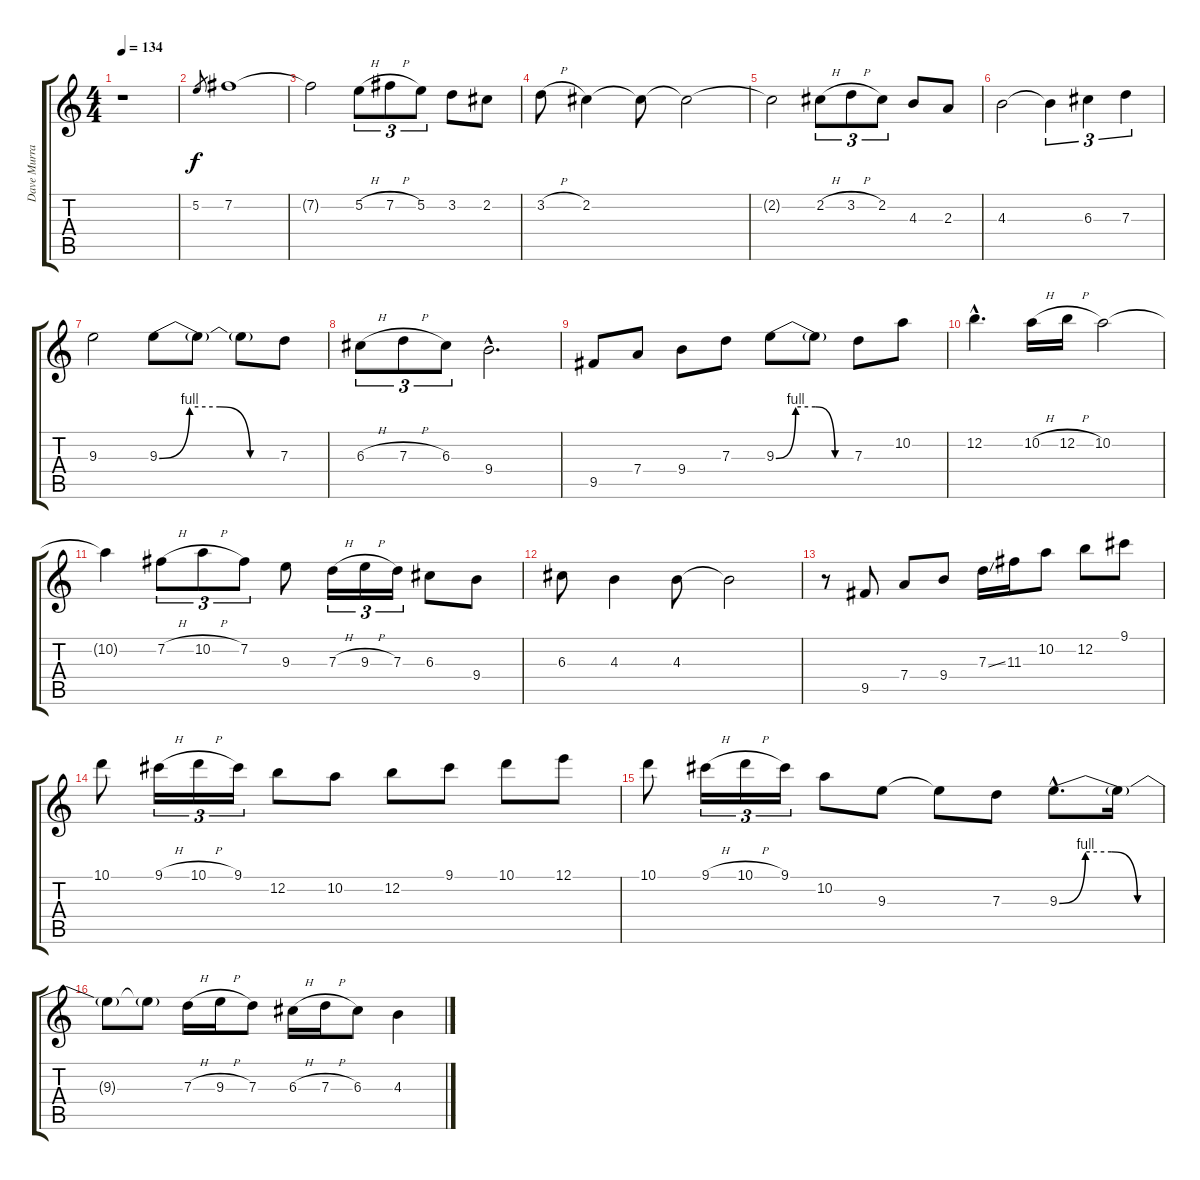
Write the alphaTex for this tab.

\track ("Dave Murray" "Dave Murra") {instrument distortionguitar}
\staff {score tabs}
\tuning (E4 B3 G3 D3 A2 E2) {hide}
\ts (4 4)
\tempo 134
\clef g2
\ks c
r.1{dy f} |
5.2.8{gr} 7.2.1{volume 16} |
7.2{t}.2 5.2{h}.8{tu (3 2)} 7.2{h}.8{tu (3 2)} 5.2.8{tu (3 2)} 3.2.8 2.2.8 |
3.2{h}.8 2.2.4 2.2{t}.8 2.2{t}.2 |
2.2{t}.2 2.2{h}.8{tu (3 2)} 3.2{h}.8{tu (3 2)} 2.2.8{tu (3 2)} 4.3.8 2.3.8 |
4.3.2 4.3{t}.4{tu (3 2)} 6.3.4{tu (3 2)} 7.3.4{tu (3 2)} |
9.3.2 9.3{be (custom 0 0 15 4 30 4 45 0 60 0)}.8 9.3{t}.8 9.3{t}.8 7.3.8 |
6.3{h}.8{tu (3 2)} 7.3{h}.8{tu (3 2)} 6.3.8{tu (3 2)} 9.4{hac}.2{d} |
9.5.8 7.4.8 9.4.8 7.3.8 9.3{be (custom 0 0 15 4 30 4 45 0 60 0)}.8 9.3{t}.8 7.3.8 10.2.8 |
12.2{hac}.4{d} 10.2{h}.16 12.2{h}.16 10.2.2 |
10.2{t}.4 7.2{h}.8{tu (3 2)} 10.2{h}.8{tu (3 2)} 7.2.8{tu (3 2)} 9.3.8 7.3{h}.16{tu (3 2)} 9.3{h}.16{tu (3 2)} 7.3.16{tu (3 2)} 6.3.8 9.4.8 |
6.3.8 4.3.4 4.3.8 4.3{t}.2 |
r.8 9.5.8 7.4.8 9.4.8 7.3{ss}.16 11.3.16 10.2.8 12.2.8 9.1.8 |
10.1.8 9.1{h}.16{tu (3 2)} 10.1{h}.16{tu (3 2)} 9.1.16{tu (3 2)} 12.2.8 10.2.8 12.2.8 9.1.8 10.1.8 12.1.8 |
10.1.8 9.1{h}.16{tu (3 2)} 10.1{h}.16{tu (3 2)} 9.1.16{tu (3 2)} 10.2.8 9.3.8 9.3{t}.8 7.3.8 9.3{be (custom 0 0 15 4 30 4 45 0 60 0) hac}.8{d} 9.3{t}.16 |
9.3{t}.8 9.3{t}.8 7.3{h}.16 9.3{h}.16 7.3.8 6.3{h}.16 7.3{h}.16 6.3.8 4.3.4
